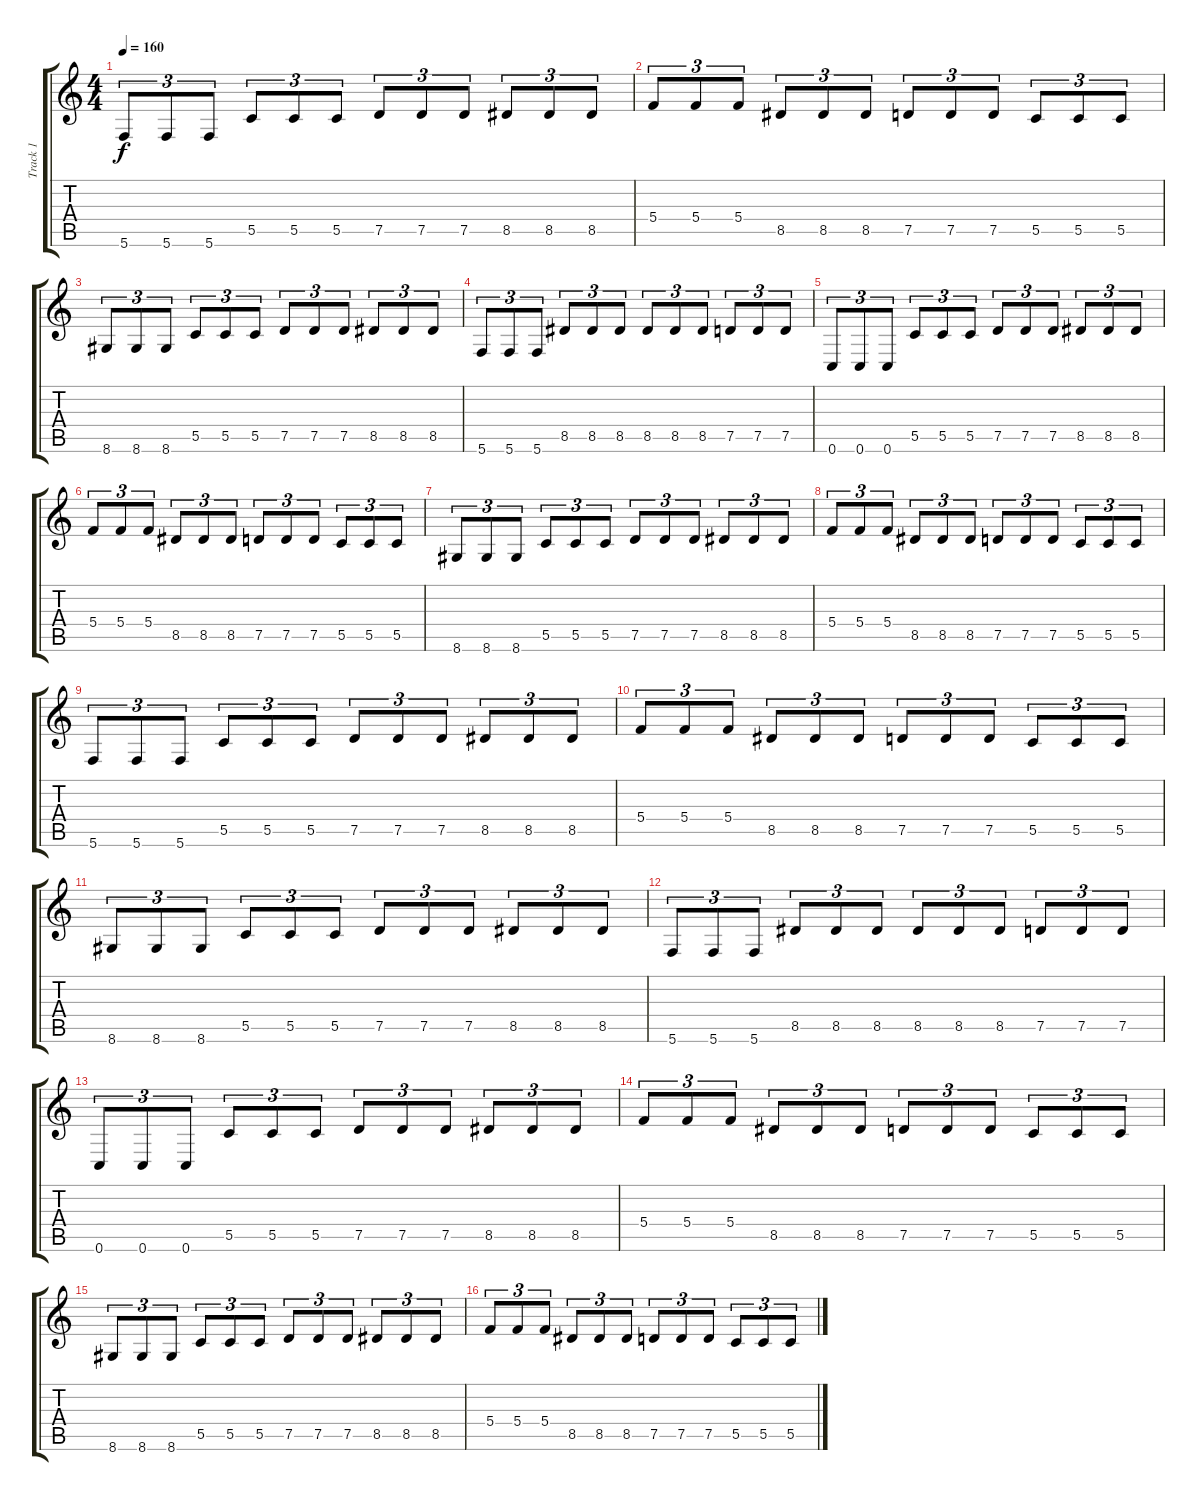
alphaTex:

\track ("Track 1" "Track 1") {instrument distortionguitar}
\staff {score tabs}
\tuning (D4 A3 F3 C3 G2 C2) {hide}
\ts (4 4)
\tempo 160
\clef g2
\ks c
5.6.8{tu (3 2) dy f} 5.6.8{tu (3 2)} 5.6.8{tu (3 2)} 5.5.8{tu (3 2)} 5.5.8{tu (3 2)} 5.5.8{tu (3 2)} 7.5.8{tu (3 2)} 7.5.8{tu (3 2)} 7.5.8{tu (3 2)} 8.5.8{tu (3 2)} 8.5.8{tu (3 2)} 8.5.8{tu (3 2)} |
5.4.8{tu (3 2)} 5.4.8{tu (3 2)} 5.4.8{tu (3 2)} 8.5.8{tu (3 2)} 8.5.8{tu (3 2)} 8.5.8{tu (3 2)} 7.5.8{tu (3 2)} 7.5.8{tu (3 2)} 7.5.8{tu (3 2)} 5.5.8{tu (3 2)} 5.5.8{tu (3 2)} 5.5.8{tu (3 2)} |
8.6.8{tu (3 2)} 8.6.8{tu (3 2)} 8.6.8{tu (3 2)} 5.5.8{tu (3 2)} 5.5.8{tu (3 2)} 5.5.8{tu (3 2)} 7.5.8{tu (3 2)} 7.5.8{tu (3 2)} 7.5.8{tu (3 2)} 8.5.8{tu (3 2)} 8.5.8{tu (3 2)} 8.5.8{tu (3 2)} |
5.6.8{tu (3 2)} 5.6.8{tu (3 2)} 5.6.8{tu (3 2)} 8.5.8{tu (3 2)} 8.5.8{tu (3 2)} 8.5.8{tu (3 2)} 8.5.8{tu (3 2)} 8.5.8{tu (3 2)} 8.5.8{tu (3 2)} 7.5.8{tu (3 2)} 7.5.8{tu (3 2)} 7.5.8{tu (3 2)} |
0.6.8{tu (3 2)} 0.6.8{tu (3 2)} 0.6.8{tu (3 2)} 5.5.8{tu (3 2)} 5.5.8{tu (3 2)} 5.5.8{tu (3 2)} 7.5.8{tu (3 2)} 7.5.8{tu (3 2)} 7.5.8{tu (3 2)} 8.5.8{tu (3 2)} 8.5.8{tu (3 2)} 8.5.8{tu (3 2)} |
5.4.8{tu (3 2)} 5.4.8{tu (3 2)} 5.4.8{tu (3 2)} 8.5.8{tu (3 2)} 8.5.8{tu (3 2)} 8.5.8{tu (3 2)} 7.5.8{tu (3 2)} 7.5.8{tu (3 2)} 7.5.8{tu (3 2)} 5.5.8{tu (3 2)} 5.5.8{tu (3 2)} 5.5.8{tu (3 2)} |
8.6.8{tu (3 2)} 8.6.8{tu (3 2)} 8.6.8{tu (3 2)} 5.5.8{tu (3 2)} 5.5.8{tu (3 2)} 5.5.8{tu (3 2)} 7.5.8{tu (3 2)} 7.5.8{tu (3 2)} 7.5.8{tu (3 2)} 8.5.8{tu (3 2)} 8.5.8{tu (3 2)} 8.5.8{tu (3 2)} |
5.4.8{tu (3 2)} 5.4.8{tu (3 2)} 5.4.8{tu (3 2)} 8.5.8{tu (3 2)} 8.5.8{tu (3 2)} 8.5.8{tu (3 2)} 7.5.8{tu (3 2)} 7.5.8{tu (3 2)} 7.5.8{tu (3 2)} 5.5.8{tu (3 2)} 5.5.8{tu (3 2)} 5.5.8{tu (3 2)} |
5.6.8{tu (3 2)} 5.6.8{tu (3 2)} 5.6.8{tu (3 2)} 5.5.8{tu (3 2)} 5.5.8{tu (3 2)} 5.5.8{tu (3 2)} 7.5.8{tu (3 2)} 7.5.8{tu (3 2)} 7.5.8{tu (3 2)} 8.5.8{tu (3 2)} 8.5.8{tu (3 2)} 8.5.8{tu (3 2)} |
5.4.8{tu (3 2)} 5.4.8{tu (3 2)} 5.4.8{tu (3 2)} 8.5.8{tu (3 2)} 8.5.8{tu (3 2)} 8.5.8{tu (3 2)} 7.5.8{tu (3 2)} 7.5.8{tu (3 2)} 7.5.8{tu (3 2)} 5.5.8{tu (3 2)} 5.5.8{tu (3 2)} 5.5.8{tu (3 2)} |
8.6.8{tu (3 2)} 8.6.8{tu (3 2)} 8.6.8{tu (3 2)} 5.5.8{tu (3 2)} 5.5.8{tu (3 2)} 5.5.8{tu (3 2)} 7.5.8{tu (3 2)} 7.5.8{tu (3 2)} 7.5.8{tu (3 2)} 8.5.8{tu (3 2)} 8.5.8{tu (3 2)} 8.5.8{tu (3 2)} |
5.6.8{tu (3 2)} 5.6.8{tu (3 2)} 5.6.8{tu (3 2)} 8.5.8{tu (3 2)} 8.5.8{tu (3 2)} 8.5.8{tu (3 2)} 8.5.8{tu (3 2)} 8.5.8{tu (3 2)} 8.5.8{tu (3 2)} 7.5.8{tu (3 2)} 7.5.8{tu (3 2)} 7.5.8{tu (3 2)} |
0.6.8{tu (3 2)} 0.6.8{tu (3 2)} 0.6.8{tu (3 2)} 5.5.8{tu (3 2)} 5.5.8{tu (3 2)} 5.5.8{tu (3 2)} 7.5.8{tu (3 2)} 7.5.8{tu (3 2)} 7.5.8{tu (3 2)} 8.5.8{tu (3 2)} 8.5.8{tu (3 2)} 8.5.8{tu (3 2)} |
5.4.8{tu (3 2)} 5.4.8{tu (3 2)} 5.4.8{tu (3 2)} 8.5.8{tu (3 2)} 8.5.8{tu (3 2)} 8.5.8{tu (3 2)} 7.5.8{tu (3 2)} 7.5.8{tu (3 2)} 7.5.8{tu (3 2)} 5.5.8{tu (3 2)} 5.5.8{tu (3 2)} 5.5.8{tu (3 2)} |
8.6.8{tu (3 2)} 8.6.8{tu (3 2)} 8.6.8{tu (3 2)} 5.5.8{tu (3 2)} 5.5.8{tu (3 2)} 5.5.8{tu (3 2)} 7.5.8{tu (3 2)} 7.5.8{tu (3 2)} 7.5.8{tu (3 2)} 8.5.8{tu (3 2)} 8.5.8{tu (3 2)} 8.5.8{tu (3 2)} |
5.4.8{tu (3 2)} 5.4.8{tu (3 2)} 5.4.8{tu (3 2)} 8.5.8{tu (3 2)} 8.5.8{tu (3 2)} 8.5.8{tu (3 2)} 7.5.8{tu (3 2)} 7.5.8{tu (3 2)} 7.5.8{tu (3 2)} 5.5.8{tu (3 2)} 5.5.8{tu (3 2)} 5.5.8{tu (3 2)}
